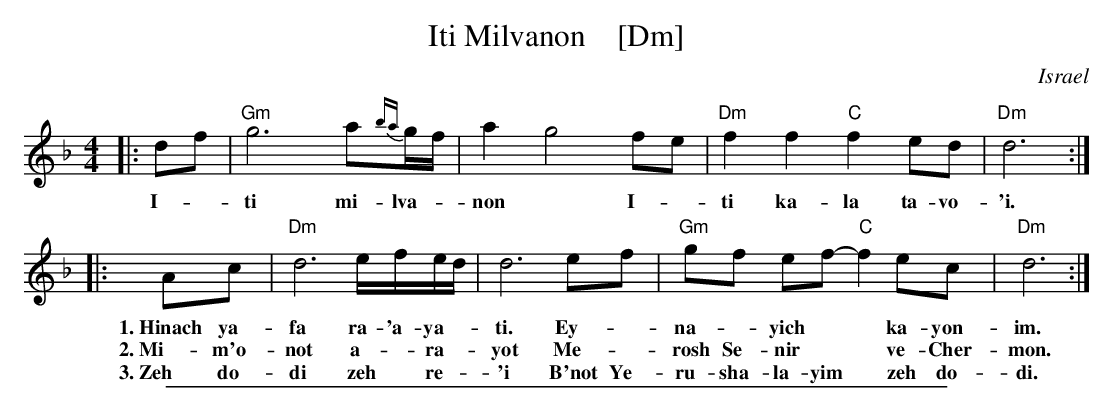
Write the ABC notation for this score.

X:1
T: Iti Milvanon    [Dm]
O: Israel
M: 4/4
L: 1/8
K: Dm
|: df  | "Gm"g6 a{ba}g/f/ | a2 g4 fe | "Dm"f2 f2 "C"f2 ed | "Dm"d6 :|
w:     I-*ti mi-lva-*non*  I-*ti ka-la ta-vo-'i.
|: Ac | "Dm"d6 e/f/e/d/ | d6 ef | "Gm"gf ef- "C"f2 ec | "Dm"d6 :|
w: 1.~Hinach ya-fa ra-'a-ya-*ti. Ey-*na-*yich** ka-yon-im.
w: 2.~Mi-m'o-not a-*ra-*yot       Me-*rosh Se-nir** ve-Cher-mon.
w: 3.~Zeh do-di zeh* re-*'i     B'not Ye-ru-sha-la-yim* zeh do-di.
